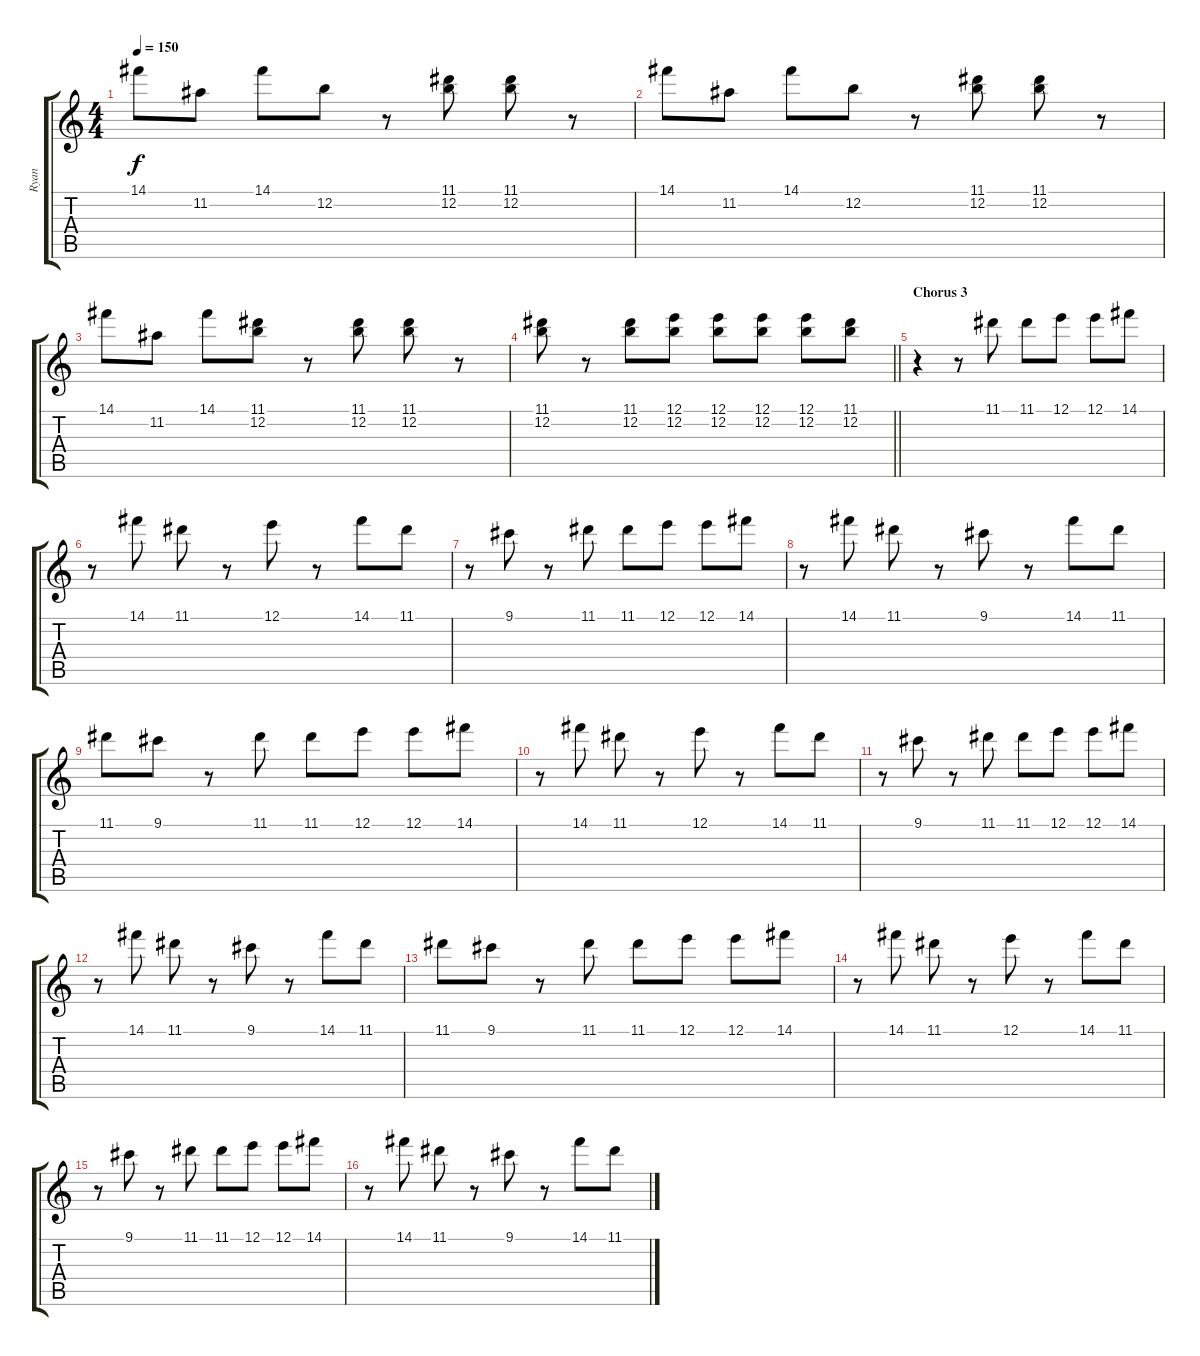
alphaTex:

\track ("Ryan" "Ryan") {instrument overdrivenguitar}
\staff {score tabs}
\tuning (E4 B3 G3 D3 A2 E2) {hide}
\ts (4 4)
\tempo 150
\clef g2
\ks c
14.1.8{dy f} 11.2.8 14.1.8 12.2.8 r.8 (11.1 12.2).8 (11.1 12.2).8 r.8 |
14.1.8 11.2.8 14.1.8 12.2.8 r.8 (11.1 12.2).8 (11.1 12.2).8 r.8 |
14.1.8 11.2.8 14.1.8 (11.1 12.2).8 r.8 (11.1 12.2).8 (11.1 12.2).8 r.8 |
\barLineRight lightlight
(11.1 12.2).8 r.8 (11.1 12.2).8 (12.1 12.2).8 (12.1 12.2).8 (12.1 12.2).8 (12.1 12.2).8 (11.1 12.2).8 |
\section ("" "Chorus 3")
r.4 r.8 11.1.8 11.1.8 12.1.8 12.1.8 14.1.8 |
r.8 14.1.8 11.1.8 r.8 12.1.8 r.8 14.1.8 11.1.8 |
r.8 9.1.8 r.8 11.1.8 11.1.8 12.1.8 12.1.8 14.1.8 |
r.8 14.1.8 11.1.8 r.8 9.1.8 r.8 14.1.8 11.1.8 |
11.1.8 9.1.8 r.8 11.1.8 11.1.8 12.1.8 12.1.8 14.1.8 |
r.8 14.1.8 11.1.8 r.8 12.1.8 r.8 14.1.8 11.1.8 |
r.8 9.1.8 r.8 11.1.8 11.1.8 12.1.8 12.1.8 14.1.8 |
r.8 14.1.8 11.1.8 r.8 9.1.8 r.8 14.1.8 11.1.8 |
11.1.8 9.1.8 r.8 11.1.8 11.1.8 12.1.8 12.1.8 14.1.8 |
r.8 14.1.8 11.1.8 r.8 12.1.8 r.8 14.1.8 11.1.8 |
r.8 9.1.8 r.8 11.1.8 11.1.8 12.1.8 12.1.8 14.1.8 |
r.8 14.1.8 11.1.8 r.8 9.1.8 r.8 14.1.8 11.1.8
